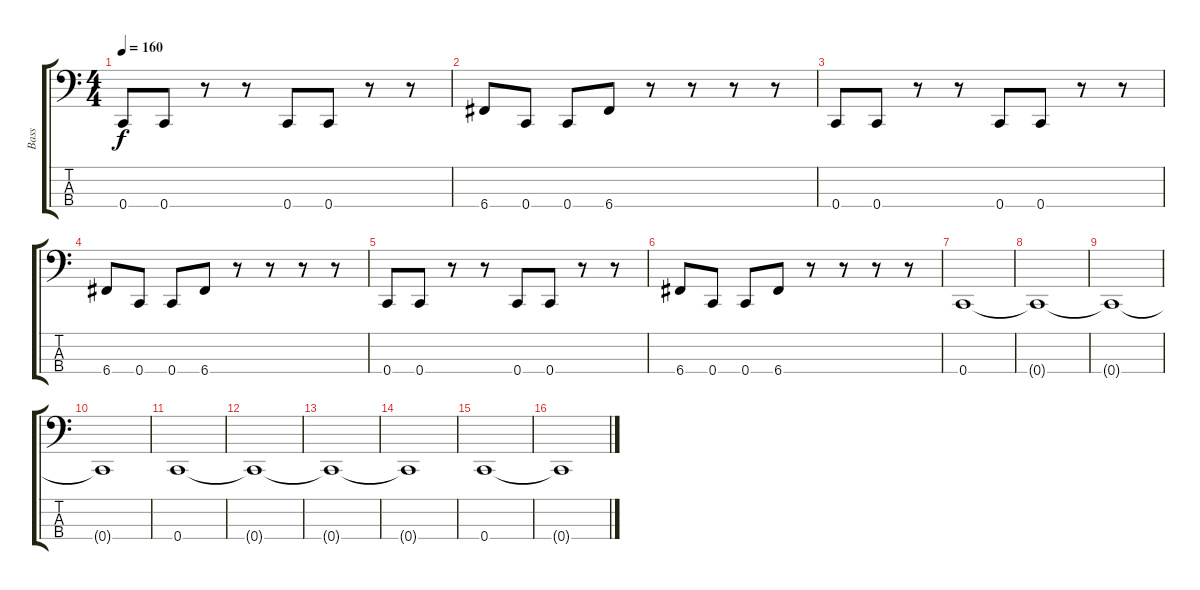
\track ("Bass" "Bass") {instrument electricbasspick}
\staff {score tabs}
\tuning (F2 C2 G1 C1) {hide}
\ts (4 4)
\tempo 160
\clef f4
\ks c
0.4.8{dy f} 0.4.8 r.8 r.8 0.4.8 0.4.8 r.8 r.8 |
6.4.8 0.4.8 0.4.8 6.4.8 r.8 r.8 r.8 r.8 |
0.4.8 0.4.8 r.8 r.8 0.4.8 0.4.8 r.8 r.8 |
6.4.8 0.4.8 0.4.8 6.4.8 r.8 r.8 r.8 r.8 |
0.4.8 0.4.8 r.8 r.8 0.4.8 0.4.8 r.8 r.8 |
6.4.8 0.4.8 0.4.8 6.4.8 r.8 r.8 r.8 r.8 |
0.4.1 |
0.4{t}.1 |
0.4{t}.1 |
0.4{t}.1 |
0.4.1 |
0.4{t}.1 |
0.4{t}.1 |
0.4{t}.1 |
0.4.1 |
0.4{t}.1
